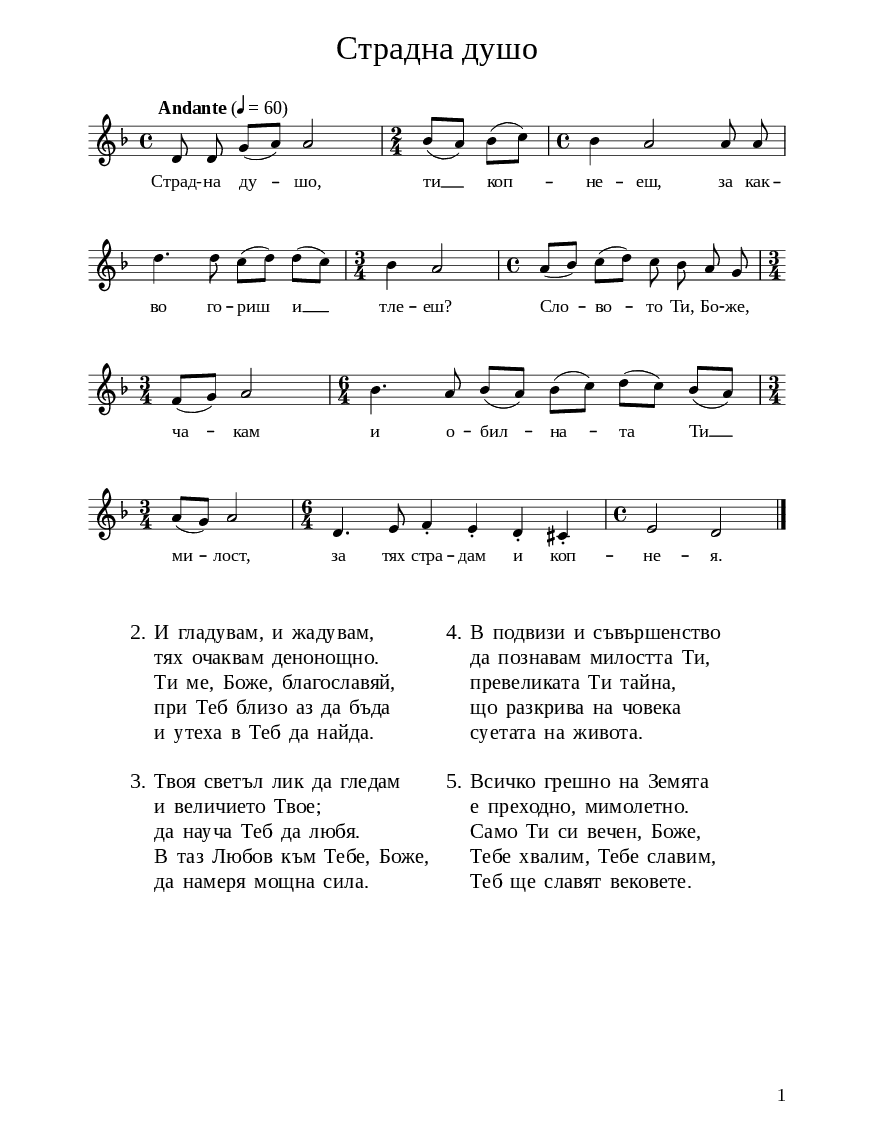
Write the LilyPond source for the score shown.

\version "2.24.2"

% include paper part and global functions
\include "include/globals.ily"

\bookpart {
  \label #'ref029
  \tocItem \markup "Страдна душо"
  \include "include/bookpart-paper.ily"
  \score {
    \include "include/score-layout.ily"

    \new Voice \absolute {
      \clef treble
      \key d \minor
      \time 4/4
      \tempoFunc "Andante" 4 "60"
      \autoBeamOff

      d'8 d' g'8 ([ a' ]) a'2 | \time 2/4 bes'8 ([ a' ])  bes' ([ c'' ])  |

      \time 4/4 bes'4 a'2 a'8 a' | \break
      d''4. d''8 c'' ([ d'' ]) d'' ([ c'' ]) \time 3/4  bes'4 a'2 |
      \time 4/4  a'8 ([ bes' ]) c'' ([ d'' ]) c'' bes' a' g' |\break
      \time 3/4  f'8 ([ g' ]) a'2 | \time 6/4  bes'4. a'8 bes' ([ a' ]) bes' ([ c'' ]) d'' ([ c'' ]) bes' ([ a' ]) \break |
      \time 3/4  |a'8 ([ g'8 ]) a'2 | \time 6/4  d'4. e'8 f'4\staccato e'4\staccato d'\staccato cis'\staccato | \time 4/4  e'2 d' | \bar "|." \break

    }

    \addlyrics {
      "Страд-" -- на
      ду -- шо, ти __ коп -- не -- еш, за как -- во го --
      риш и __ тле -- еш? Сло -- во -- то Ти, Бо -- же,
      ча -- кам и о -- бил -- на -- та Ти __ ми -- лост,
      за тях стра -- дам и коп -- не -- я.}

      \header {
        title = \titleFunc "Страдна душо" "Stradna dušo"
      }

      \midi{}

    } % score



    \markup \fontsize #bgCoupletFontSize {
      \hspace #4
      \override #`(baseline-skip . ,bgCoupletBaselineSkip)
      \column {
        \line {   2. И гладувам, и жадувам,}

        \line {   "   " тях очаквам денонощно.}

        \line {   "   " Ти ме, Боже, благославяй,}

        \line {   "   " при Теб близо аз да бъда}

        \line {   "   " и утеха в Теб да найда.}
        \line { " " }

        \line {   3. Твоя светъл лик да гледам}

        \line {   "   " и величието Твое;}

        \line {   "   " да науча Теб да любя.}

        \line {   "   " В таз Любов към Тебе, Боже,}

        \line {   "   " да намеря мощна сила.}




      }
      \hspace #1
      \override #`(baseline-skip . ,bgCoupletBaselineSkip)
      \column {



        \line {   4. В подвизи и съвършенство}

        \line {   "   " да познавам милостта Ти,}

        \line {   "   " превеликата Ти тайна,}

        \line {   "   " що разкрива на човека}

        \line {   "   " суетата на живота.}

        \line { " " }

        \line {    5. Всичко грешно на Земята}

        \line {   "   " е преходно, мимолетно.}

        \line {   "   " Само Ти си вечен, Боже,}

        \line {   "   " Тебе хвалим, Тебе славим,}

        \line {   "   " Теб ще славят вековете.}

      }
    } % markup

  } % bookpart
